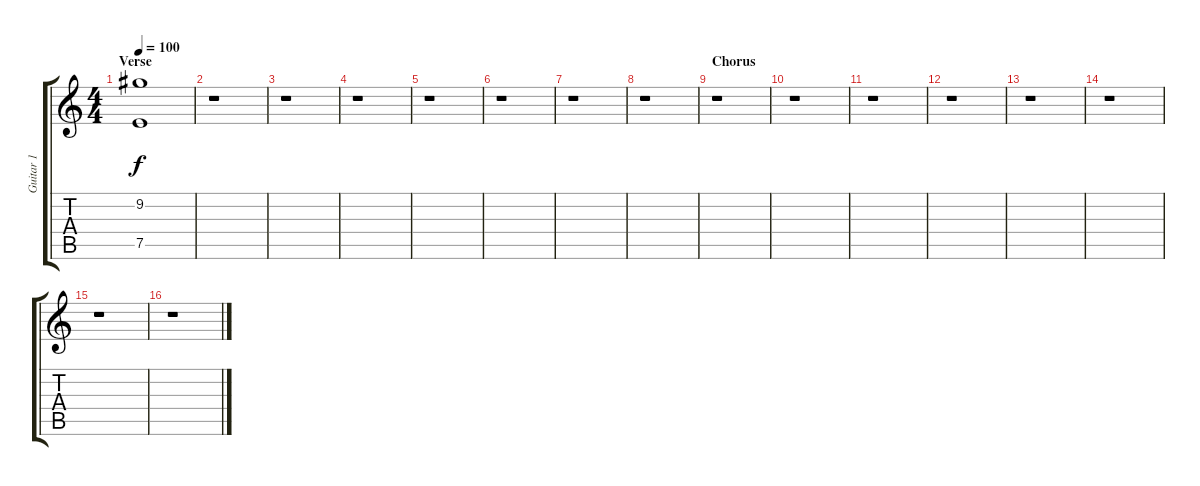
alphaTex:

\track ("Guitar 1" "Guitar 1") {instrument electricbassfinger}
\staff {score tabs}
\tuning (E4 B3 G3 D3 A2 E2) {hide}
\ts (4 4)
\section ("" "Verse")
\tempo 100
\clef g2
\ks c
(9.2 7.5).1{dy f} |
r.1 |
r.1 |
r.1 |
r.1 |
r.1 |
r.1 |
r.1 |
\section ("" "Chorus")
r.1 |
r.1 |
r.1 |
r.1 |
r.1 |
r.1 |
r.1 |
r.1
